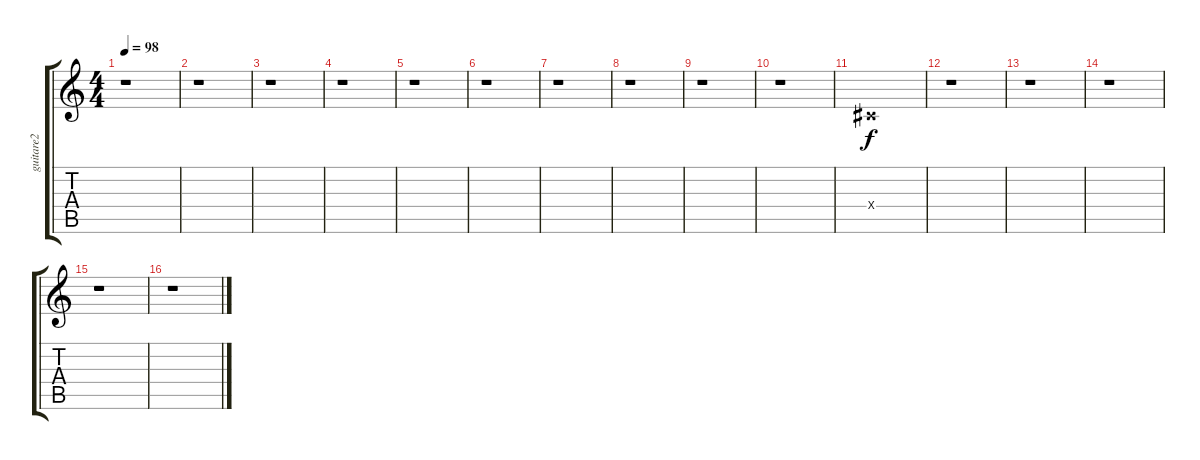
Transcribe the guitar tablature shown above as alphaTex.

\track ("guitare2" "guitare2") {instrument distortionguitar}
\staff {score tabs}
\tuning (E4 B3 G3 D3 A2 E2) {hide}
\ts (4 4)
\tempo 98
\clef g2
\ks c
r.1{dy f} |
r.1 |
r.1 |
r.1 |
r.1 |
r.1 |
r.1 |
r.1 |
r.1 |
r.1 |
-1.4{x}.1 |
r.1 |
r.1 |
r.1 |
r.1 |
r.1
